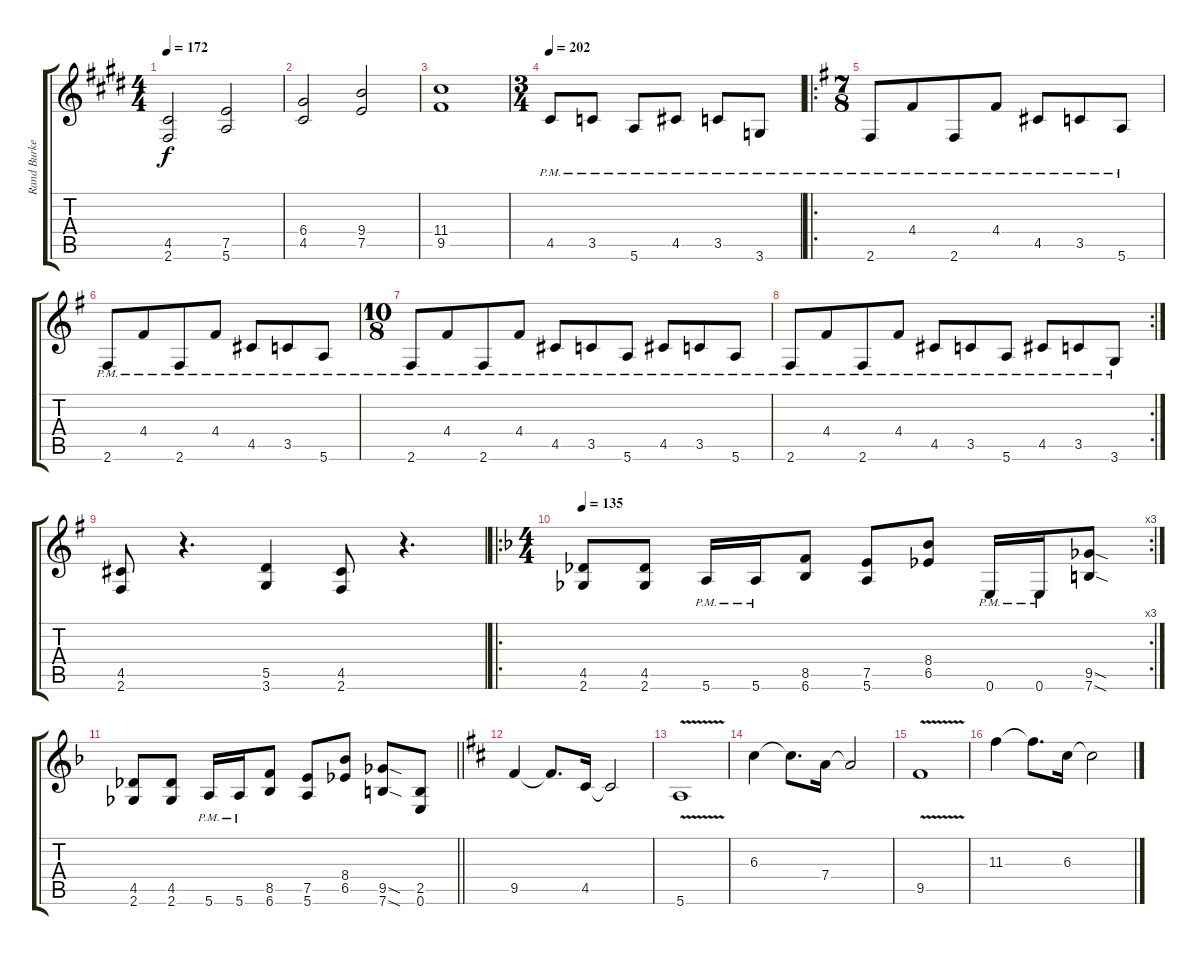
\track ("Rand Burkey rhythm" "Rand Burke") {instrument distortionguitar}
\staff {score tabs}
\tuning (E4 B3 G3 D3 A2 E2) {hide}
\ts (4 4)
\tempo 172
\clef g2
\ks e
(4.5 2.6).2{dy f} (7.5 5.6).2 |
\ks c#minor
(6.4 4.5).2 (9.4 7.5).2 |
(11.4 9.5).1 |
\ts (3 4)
\tempo 202
4.5{pm}.8 3.5{pm}.8 5.6{pm}.8 4.5{pm}.8 3.5{pm}.8 3.6{pm}.8 |
\ro
\ts (7 8)
\ks g
2.6{pm}.8 4.4{pm}.8 2.6{pm}.8 4.4{pm}.8 4.5{pm}.8 3.5{pm}.8 5.6{pm}.8 |
2.6{pm}.8 4.4{pm}.8 2.6{pm}.8 4.4{pm}.8 4.5{pm}.8 3.5{pm}.8 5.6{pm}.8 |
\ts (10 8)
2.6{pm}.8 4.4{pm}.8 2.6{pm}.8 4.4{pm}.8 4.5{pm}.8 3.5{pm}.8 5.6{pm}.8 4.5{pm}.8 3.5{pm}.8 5.6{pm}.8 |
\rc 2
2.6{pm}.8 4.4{pm}.8 2.6{pm}.8 4.4{pm}.8 4.5{pm}.8 3.5{pm}.8 5.6{pm}.8 4.5{pm}.8 3.5{pm}.8 3.6{pm}.8 |
(4.5 2.6).8 r.4{d} (5.5 3.6).4 (4.5 2.6).8 r.4{d} |
\ro
\rc 3
\ts (4 4)
\tempo 135
\ks f
(4.5 2.6).8 (4.5 2.6).8 5.6{pm}.16 5.6{pm}.16 (8.5 6.6).8 (7.5 5.6).8 (8.4 6.5).8 0.6{pm}.16 0.6{pm}.16 (9.5{sod} 7.6{sod}).8 |
\barLineRight lightlight
(4.5 2.6).8 (4.5 2.6).8 5.6{pm}.16 5.6{pm}.16 (8.5 6.6).8 (7.5 5.6).8 (8.4 6.5).8 (9.5{sod} 7.6{sod}).8 (2.5 0.6).8 |
\ks d
9.5.4 9.5{t}.8{d} 4.5.16 4.5{t}.2 |
5.6{v}.1 |
6.3.4 6.3{t}.8{d} 7.4.16 7.4{t}.2 |
9.5{v}.1 |
11.3.4 11.3{t}.8{d} 6.3.16 6.3{t}.2
